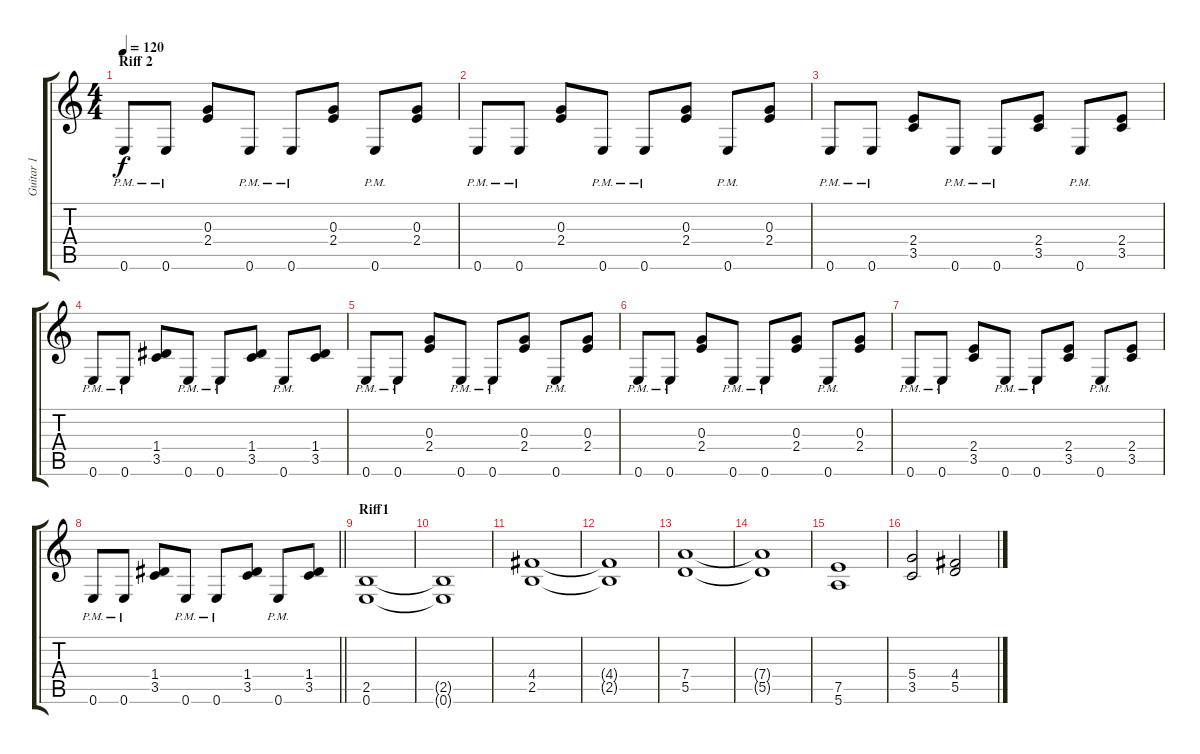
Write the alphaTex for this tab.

\track ("Guitar 1" "Guitar 1") {instrument overdrivenguitar}
\staff {score tabs}
\tuning (E4 B3 G3 D3 A2 E2) {hide}
\ts (4 4)
\section ("" "Riff 2")
\tempo 120
\clef g2
\ks c
0.6{pm}.8{dy f} 0.6{pm}.8 (0.3 2.4).8 0.6{pm}.8 0.6{pm}.8 (0.3 2.4).8 0.6{pm}.8 (0.3 2.4).8 |
0.6{pm}.8 0.6{pm}.8 (0.3 2.4).8 0.6{pm}.8 0.6{pm}.8 (0.3 2.4).8 0.6{pm}.8 (0.3 2.4).8 |
0.6{pm}.8 0.6{pm}.8 (2.4 3.5).8 0.6{pm}.8 0.6{pm}.8 (2.4 3.5).8 0.6{pm}.8 (2.4 3.5).8 |
0.6{pm}.8 0.6{pm}.8 (1.4 3.5).8 0.6{pm}.8 0.6{pm}.8 (1.4 3.5).8 0.6{pm}.8 (1.4 3.5).8 |
0.6{pm}.8 0.6{pm}.8 (0.3 2.4).8 0.6{pm}.8 0.6{pm}.8 (0.3 2.4).8 0.6{pm}.8 (0.3 2.4).8 |
0.6{pm}.8 0.6{pm}.8 (0.3 2.4).8 0.6{pm}.8 0.6{pm}.8 (0.3 2.4).8 0.6{pm}.8 (0.3 2.4).8 |
0.6{pm}.8 0.6{pm}.8 (2.4 3.5).8 0.6{pm}.8 0.6{pm}.8 (2.4 3.5).8 0.6{pm}.8 (2.4 3.5).8 |
\barLineRight lightlight
0.6{pm}.8 0.6{pm}.8 (1.4 3.5).8 0.6{pm}.8 0.6{pm}.8 (1.4 3.5).8 0.6{pm}.8 (1.4 3.5).8 |
\section ("" "Riff1")
(2.5 0.6).1{volume 9} |
(2.5{t} 0.6{t}).1 |
(4.4 2.5).1 |
(4.4{t} 2.5{t}).1 |
(7.4 5.5).1 |
(7.4{t} 5.5{t}).1 |
(7.5 5.6).1 |
(5.4 3.5).2 (4.4 5.5).2
